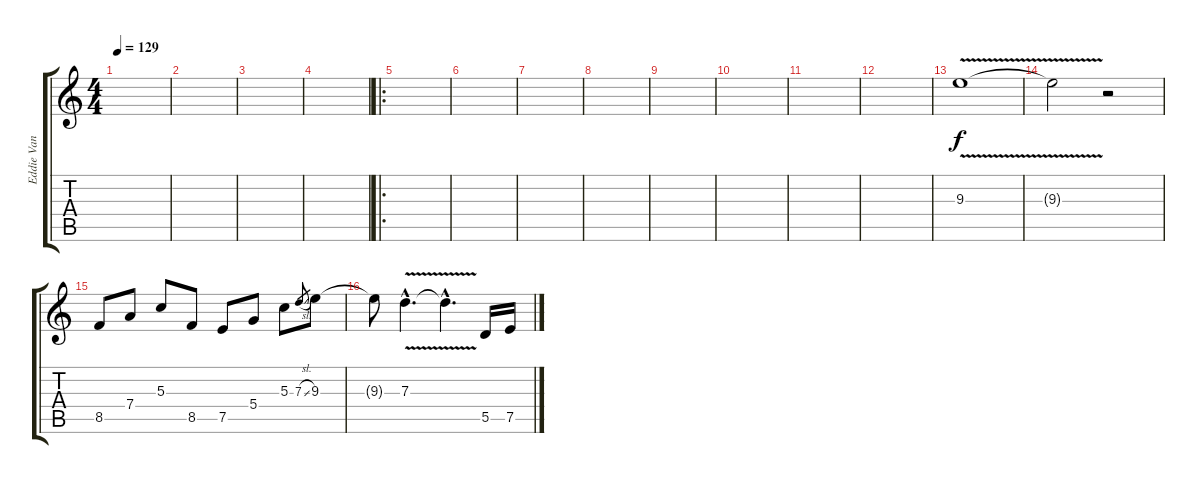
\track ("Eddie Van Halen" "Eddie Van ") {instrument distortionguitar}
\staff {score tabs}
\tuning (E4 B3 G3 D3 A2 E2) {hide}
\ts (4 4)
\tempo 129
\clef g2
\ks c
|
|
|
|
\ro
|
|
|
|
|
|
|
|
9.3{v}.1 |
9.3{v t}.2 r.2 |
8.5.8 7.4.8 5.3.8 8.5.8{instrument electricguitarmuted} 7.5.8 5.4.8 5.3.8{instrument distortionguitar} 7.3{sl}.8{gr} 9.3.8 |
9.3{t}.8 7.3{v hac}.4{d} 7.3{v hac t}.4{d} 5.5.16{instrument electricguitarmuted} 7.5.16
